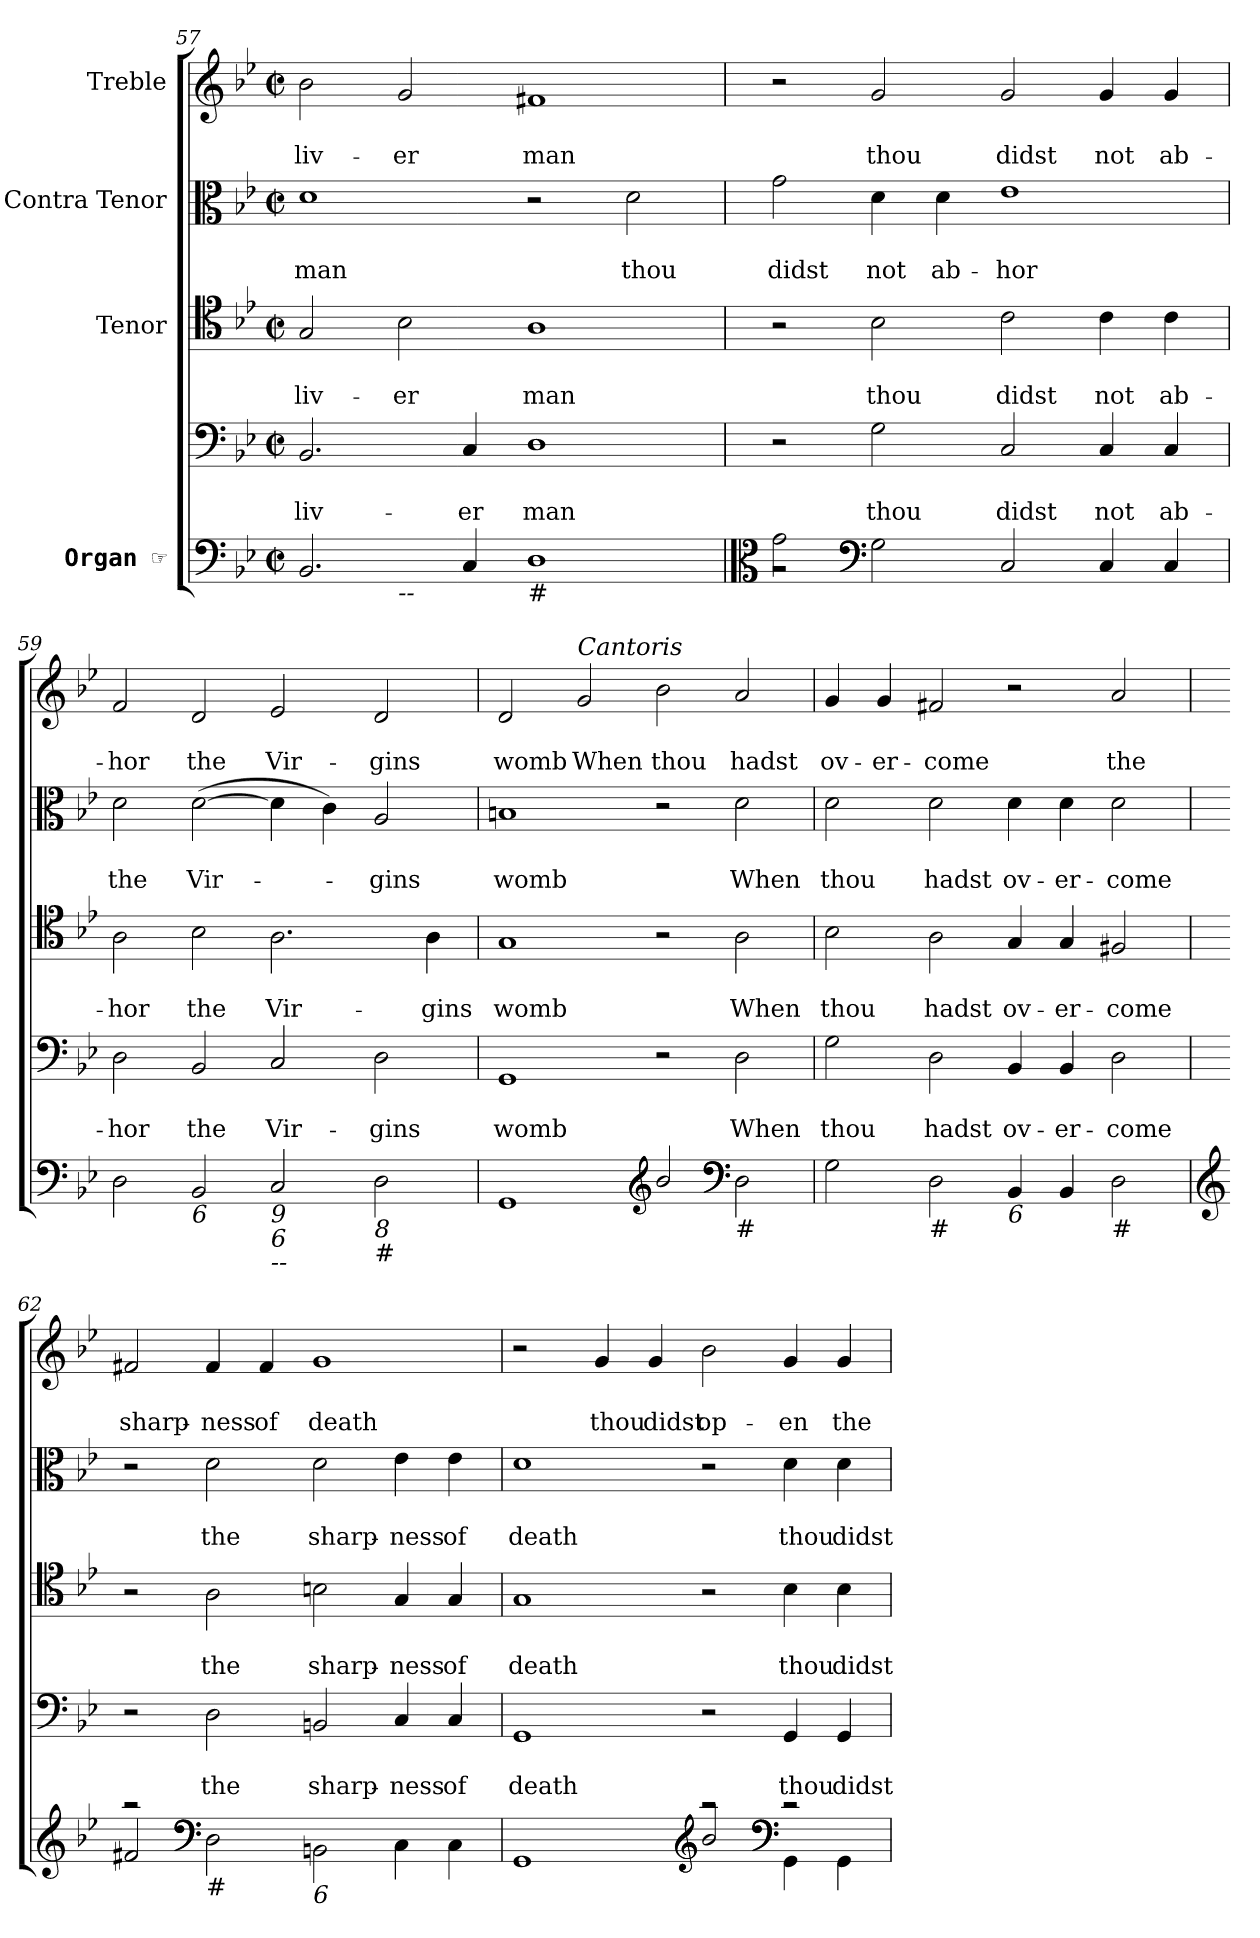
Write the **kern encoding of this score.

**kern	**kern	**text	**text	**kern	**text	**text	**kern	**text	**text	**kern	**text	**text
*part5	*part4	*part4	*part4	*part3	*part3	*part3	*part2	*part2	*part2	*part1	*part1	*part1
*staff5	*staff4	*staff4	*staff4	*staff3	*staff3	*staff3	*staff2	*staff2	*staff2	*staff1	*staff1	*staff1
*I"Organ     ☞	*	*	*	*I"Tenor	*	*	*I"Contra  Tenor	*	*	*I"Treble	*	*
*clefF4	*clefF4	*	*	*clefC4	*	*	*clefC3	*	*	*clefG2	*	*
*k[b-e-]	*k[b-e-]	*	*	*k[b-e-]	*	*	*k[b-e-]	*	*	*k[b-e-]	*	*
*g:	*g:	*	*	*g:	*	*	*g:	*	*	*g:	*	*
*M2/2	*M2/2	*	*	*M2/2	*	*	*M2/2	*	*	*M2/2	*	*
*met(c|)	*met(c|)	*	*	*met(c|)	*	*	*met(c|)	*	*	*met(c|)	*	*
=57	=57	=57	=57	=57	=57	=57	=57	=57	=57	=57	=57	=57
!LO:TX:b:i:t=6	!	!	!	!	!	!	!	!	!	!	!	!
!	!	!	!LO:LY:b	!	!	!LO:LY:b	!	!	!LO:LY:b	!	!	!LO:LY:b
*^	*	*	*	*	*	*	*	*	*	*	*	*
2.BB-/	2ryy	2.BB-/	.	-liv-	2G/	.	-liv-	1d	.	man	2b-\	.	-liv-
!	!LO:TX:b:i:t=--	!	!	!	!	!	!	!	!	!	!	!	!
!	!	!	!	!	!	!	!LO:LY:b	!	!	!	!	!	!LO:LY:b
.	1.ryy	.	.	.	2B-\	.	-er	.	.	.	2g/	.	-er
!	!	!	!	!LO:LY:b	!	!	!	!	!	!	!	!	!
4C/	.	4C/	.	-er	.	.	.	.	.	.	.	.	.
!LO:TX:b:i:t=#	!	!	!	!	!	!	!	!	!	!	!	!	!
!	!	!	!	!LO:LY:b	!	!	!LO:LY:b	!	!	!	!	!	!LO:LY:b
1D	.	1D	.	man	1A	.	man	2r	.	.	1f#X	.	man
!	!	!	!	!	!	!	!	!	!	!LO:LY:b	!	!	!
.	.	.	.	.	.	.	.	2d\	.	thou	.	.	.
!!LO:LB:g=z
=58	=58	=58	=58	=58	=58	=58	=58	=58	=58	=58	=58	=58	=58
*clefC3	*	*	*	*	*	*	*	*	*	*	*	*	*
!	!	!	!	!	!	!	!	!	!	!LO:LY:b	!	!	!
2g\	2r	2r	.	.	2r	.	.	2g\	.	didst	2r	.	.
*clefF4	*	*	*	*	*	*	*	*	*	*	*	*	*
!	!	!	!	!LO:LY:b	!	!	!LO:LY:b	!	!	!LO:LY:b	!	!	!LO:LY:b
2ryy	2G\	2G\	.	thou	2B-\	.	thou	4d\	.	not	2g/	.	thou
!	!	!	!	!	!	!	!	!	!	!LO:LY:b	!	!	!
.	.	.	.	.	.	.	.	4d\	.	ab-	.	.	.
!	!	!	!	!LO:LY:b	!	!	!LO:LY:b	!	!	!LO:LY:b	!	!	!LO:LY:b
1ryy	2C/	2C/	.	didst	2c\	.	didst	1e-	.	-hor	2g/	.	didst
!	!	!	!	!LO:LY:b	!	!	!LO:LY:b	!	!	!	!	!	!LO:LY:b
.	4C/	4C/	.	not	4c\	.	not	.	.	.	4g/	.	not
!	!	!	!	!LO:LY:b	!	!	!LO:LY:b	!	!	!	!	!	!LO:LY:b
.	4C/	4C/	.	ab-	4c\	.	ab-	.	.	.	4g/	.	ab-
=59	=59	=59	=59	=59	=59	=59	=59	=59	=59	=59	=59	=59	=59
!	!	!	!	!LO:LY:b	!	!	!LO:LY:b	!	!	!LO:LY:b	!	!	!LO:LY:b
*v	*v	*	*	*	*	*	*	*	*	*	*	*	*
2D\	2D\	.	-hor	2A\	.	-hor	2d\	.	the	2f/	.	-hor
!LO:TX:b:i:t=6	!	!	!	!	!	!	!	!	!	!	!	!
!	!	!	!LO:LY:b	!	!	!LO:LY:b	!	!	!LO:LY:b	!	!	!LO:LY:b
2BB-/	2BB-/	.	the	2B-\	.	the	(>[2d\	.	Vir-	2d/	.	the
!LO:TX:b:i:t=9	!	!	!	!	!	!	!	!	!	!	!	!
!LO:TX:b:i:t=6	!	!	!	!	!	!	!	!	!	!	!	!
!LO:TX:b:i:t=--	!	!	!	!	!	!	!	!	!	!	!	!
!	!	!	!LO:LY:b	!	!	!LO:LY:b	!	!	!	!	!	!LO:LY:b
2C/	2C/	.	Vir-	2.A\	.	Vir-	4d\]	.	.	2e-/	.	Vir-
.	.	.	.	.	.	.	4c\)	.	.	.	.	.
!LO:TX:b:i:t=8	!	!	!	!	!	!	!	!	!	!	!	!
!LO:TX:b:i:t=#	!	!	!	!	!	!	!	!	!	!	!	!
!	!	!	!LO:LY:b	!	!	!	!	!	!LO:LY:b	!	!	!LO:LY:b
2D\	2D\	.	-gins	.	.	.	2A/	.	-gins	2d/	.	-gins
!	!	!	!	!	!	!LO:LY:b	!	!	!	!	!	!
.	.	.	.	4A\	.	-gins	.	.	.	.	.	.
=60	=60	=60	=60	=60	=60	=60	=60	=60	=60	=60	=60	=60
*^	*	*	*	*	*	*	*	*	*	*	*	*
!	!	!	!	!LO:LY:b	!	!	!LO:LY:b	!	!	!LO:LY:b	!	!	!LO:LY:b
1ryy	1GG	1GG	.	womb	1G	.	womb	1Bn	.	womb	2d/	.	womb
!	!	!	!	!	!	!	!	!	!	!	!LO:TX:a:i:t=Cantoris	!	!
!	!	!	!	!	!	!	!	!	!	!	!	!	!LO:LY:b
.	.	.	.	.	.	.	.	.	.	.	2g/	.	When
*clefG2	*	*	*	*	*	*	*	*	*	*	*	*	*
!	!	!	!	!	!	!	!	!	!	!	!	!	!LO:LY:b
2b-/	2ryy	2r	.	.	2r	.	.	2r	.	.	2b-\	.	thou
*clefF4	*	*	*	*	*	*	*	*	*	*	*	*	*
!LO:TX:b:i:t=#	!	!	!	!	!	!	!	!	!	!	!	!	!
!	!	!	!	!LO:LY:b	!	!	!LO:LY:b	!	!	!LO:LY:b	!	!	!LO:LY:b
2ryy	2D\	2D\	.	When	2A\	.	When	2d\	.	When	2a/	.	hadst
!!LO:PB:g=z
=61	=61	=61	=61	=61	=61	=61	=61	=61	=61	=61	=61	=61	=61
!	!	!	!	!LO:LY:b	!	!	!LO:LY:b	!	!	!LO:LY:b	!	!	!LO:LY:b
*v	*v	*	*	*	*	*	*	*	*	*	*	*	*
2G\	2G\	.	thou	2B-\	.	thou	2d\	.	thou	4g/	.	ov-
!	!	!	!	!	!	!	!	!	!	!	!	!LO:LY:b
.	.	.	.	.	.	.	.	.	.	4g/	.	-er-
!LO:TX:b:i:t=#	!	!	!	!	!	!	!	!	!	!	!	!
!	!	!	!LO:LY:b	!	!	!LO:LY:b	!	!	!LO:LY:b	!	!	!LO:LY:b
2D\	2D\	.	hadst	2A\	.	hadst	2d\	.	hadst	2f#X/	.	-come
!LO:TX:b:i:t=6	!	!	!	!	!	!	!	!	!	!	!	!
!	!	!	!LO:LY:b	!	!	!LO:LY:b	!	!	!LO:LY:b	!	!	!
4BB-/	4BB-/	.	ov-	4G/	.	ov-	4d\	.	ov-	2r	.	.
!	!	!	!LO:LY:b	!	!	!LO:LY:b	!	!	!LO:LY:b	!	!	!
4BB-/	4BB-/	.	-er-	4G/	.	-er-	4d\	.	-er-	.	.	.
!LO:TX:b:i:t=#	!	!	!	!	!	!	!	!	!	!	!	!
!	!	!	!LO:LY:b	!	!	!LO:LY:b	!	!	!LO:LY:b	!	!	!LO:LY:b
2D\	2D\	.	-come	2F#X/	.	-come	2d\	.	-come	2a/	.	the
=62	=62	=62	=62	=62	=62	=62	=62	=62	=62	=62	=62	=62
*clefG2	*	*	*	*	*	*	*	*	*	*	*	*
*^	*	*	*	*	*	*	*	*	*	*	*	*
!	!	!	!	!	!	!	!	!	!	!	!	!	!LO:LY:b
2f#X/	2raa	2r	.	.	2r	.	.	2r	.	.	2f#X/	.	sharp-
*clefF4	*	*	*	*	*	*	*	*	*	*	*	*	*
!LO:TX:b:i:t=#	!	!	!	!	!	!	!	!	!	!	!	!	!
!	!	!	!	!LO:LY:b	!	!	!LO:LY:b	!	!	!LO:LY:b	!	!	!LO:LY:b
2ryy	2D\	2D\	.	the	2A\	.	the	2d\	.	the	4f#/	.	-ness
!	!	!	!	!	!	!	!	!	!	!	!	!	!LO:LY:b
.	.	.	.	.	.	.	.	.	.	.	4f#/	.	of
!LO:TX:b:i:t=6	!	!	!	!	!	!	!	!	!	!	!	!	!
!	!	!	!	!LO:LY:b	!	!	!LO:LY:b	!	!	!LO:LY:b	!	!	!LO:LY:b
1ryy	2BBn\	2BBn/	.	sharp-	2Bn\	.	sharp-	2d\	.	sharp-	1g	.	death
!	!	!	!	!LO:LY:b	!	!	!LO:LY:b	!	!	!LO:LY:b	!	!	!
.	4C\	4C/	.	-ness	4G/	.	-ness	4e-\	.	-ness	.	.	.
!	!	!	!	!LO:LY:b	!	!	!LO:LY:b	!	!	!LO:LY:b	!	!	!
.	4C\	4C/	.	of	4G/	.	of	4e-\	.	of	.	.	.
=63	=63	=63	=63	=63	=63	=63	=63	=63	=63	=63	=63	=63	=63
!	!	!	!	!LO:LY:b	!	!	!LO:LY:b	!	!	!LO:LY:b	!	!	!
1ryy	1GG	1GG	.	death	1G	.	death	1d	.	death	2r	.	.
!	!	!	!	!	!	!	!	!	!	!	!	!	!LO:LY:b
.	.	.	.	.	.	.	.	.	.	.	4g/	.	thou
!	!	!	!	!	!	!	!	!	!	!	!	!	!LO:LY:b
.	.	.	.	.	.	.	.	.	.	.	4g/	.	didst
*clefG2	*	*	*	*	*	*	*	*	*	*	*	*	*
!	!	!	!	!	!	!	!	!	!	!	!	!	!LO:LY:b
2b-/	2raa	2r	.	.	2r	.	.	2r	.	.	2b-\	.	op-
*clefF4	*	*	*	*	*	*	*	*	*	*	*	*	*
!	!	!	!	!LO:LY:b	!	!	!LO:LY:b	!	!	!LO:LY:b	!	!	!LO:LY:b
2rc	4GG\	4GG/	.	thou	4B-\	.	thou	4d\	.	thou	4g/	.	-en
!	!	!	!	!LO:LY:b	!	!	!LO:LY:b	!	!	!LO:LY:b	!	!	!LO:LY:b
.	4GG\	4GG/	.	didst	4B-\	.	didst	4d\	.	didst	4g/	.	the
*v	*v	*	*	*	*	*	*	*	*	*	*	*	*
=	=	=	=	=	=	=	=	=	=	=	=	=
*-	*-	*-	*-	*-	*-	*-	*-	*-	*-	*-	*-	*-
